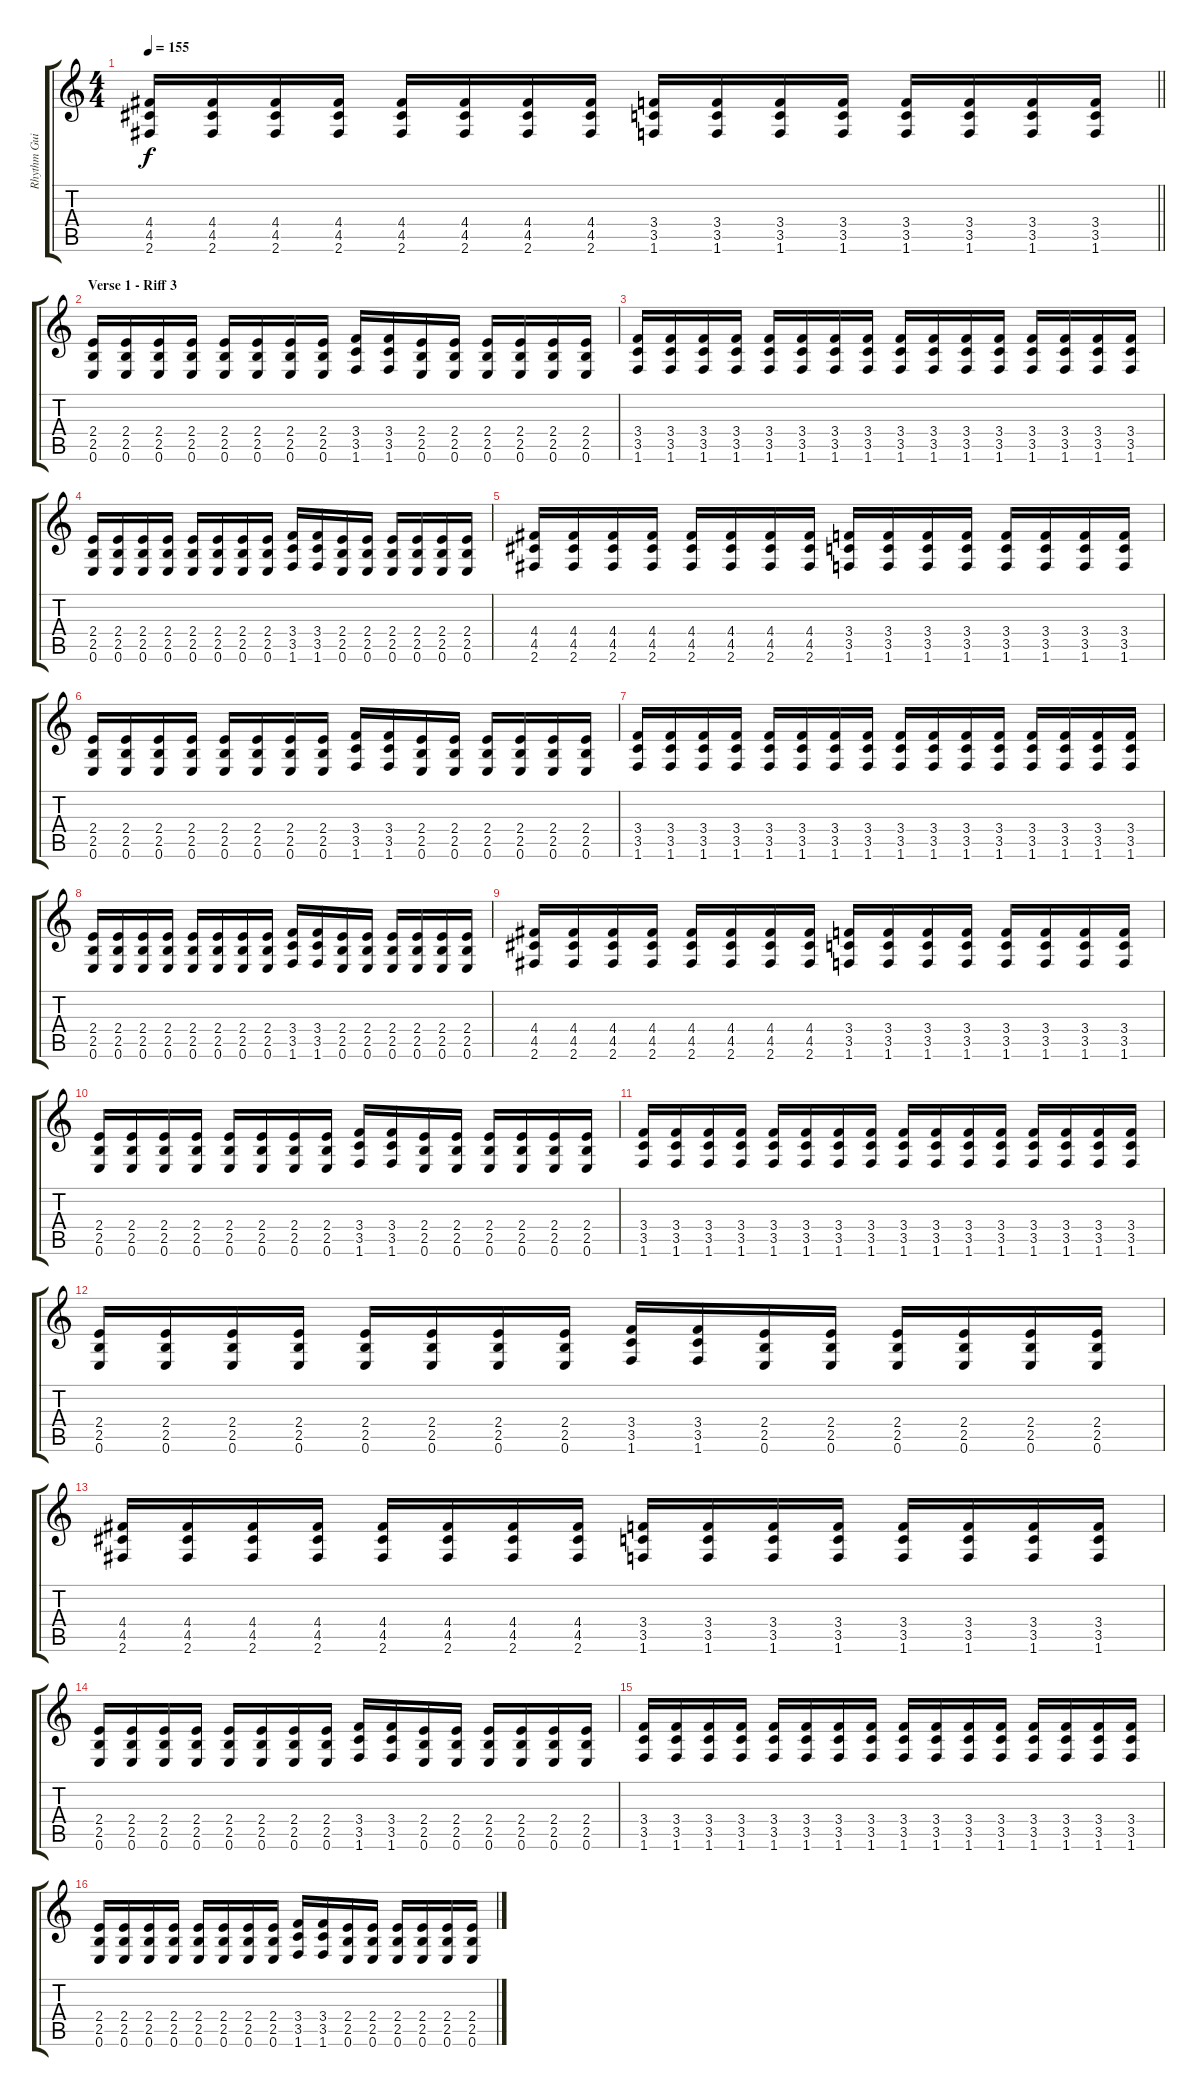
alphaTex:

\track ("Rhythm Guitar" "Rhythm Gui") {instrument overdrivenguitar}
\staff {score tabs}
\tuning (E4 B3 G3 D3 A2 E2) {hide}
\ts (4 4)
\tempo 155
\clef g2
\barLineRight lightlight
\ks c
(4.4 4.5 2.6).16{dy f} (4.4 4.5 2.6).16 (4.4 4.5 2.6).16 (4.4 4.5 2.6).16 (4.4 4.5 2.6).16 (4.4 4.5 2.6).16 (4.4 4.5 2.6).16 (4.4 4.5 2.6).16 (3.4 3.5 1.6).16 (3.4 3.5 1.6).16 (3.4 3.5 1.6).16 (3.4 3.5 1.6).16 (3.4 3.5 1.6).16 (3.4 3.5 1.6).16 (3.4 3.5 1.6).16 (3.4 3.5 1.6).16 |
\section ("" "Verse 1 - Riff 3")
(2.4 2.5 0.6).16 (2.4 2.5 0.6).16 (2.4 2.5 0.6).16 (2.4 2.5 0.6).16 (2.4 2.5 0.6).16 (2.4 2.5 0.6).16 (2.4 2.5 0.6).16 (2.4 2.5 0.6).16 (3.4 3.5 1.6).16 (3.4 3.5 1.6).16 (2.4 2.5 0.6).16 (2.4 2.5 0.6).16 (2.4 2.5 0.6).16 (2.4 2.5 0.6).16 (2.4 2.5 0.6).16 (2.4 2.5 0.6).16 |
(3.4 3.5 1.6).16 (3.4 3.5 1.6).16 (3.4 3.5 1.6).16 (3.4 3.5 1.6).16 (3.4 3.5 1.6).16 (3.4 3.5 1.6).16 (3.4 3.5 1.6).16 (3.4 3.5 1.6).16 (3.4 3.5 1.6).16 (3.4 3.5 1.6).16 (3.4 3.5 1.6).16 (3.4 3.5 1.6).16 (3.4 3.5 1.6).16 (3.4 3.5 1.6).16 (3.4 3.5 1.6).16 (3.4 3.5 1.6).16 |
(2.4 2.5 0.6).16 (2.4 2.5 0.6).16 (2.4 2.5 0.6).16 (2.4 2.5 0.6).16 (2.4 2.5 0.6).16 (2.4 2.5 0.6).16 (2.4 2.5 0.6).16 (2.4 2.5 0.6).16 (3.4 3.5 1.6).16 (3.4 3.5 1.6).16 (2.4 2.5 0.6).16 (2.4 2.5 0.6).16 (2.4 2.5 0.6).16 (2.4 2.5 0.6).16 (2.4 2.5 0.6).16 (2.4 2.5 0.6).16 |
(4.4 4.5 2.6).16 (4.4 4.5 2.6).16 (4.4 4.5 2.6).16 (4.4 4.5 2.6).16 (4.4 4.5 2.6).16 (4.4 4.5 2.6).16 (4.4 4.5 2.6).16 (4.4 4.5 2.6).16 (3.4 3.5 1.6).16 (3.4 3.5 1.6).16 (3.4 3.5 1.6).16 (3.4 3.5 1.6).16 (3.4 3.5 1.6).16 (3.4 3.5 1.6).16 (3.4 3.5 1.6).16 (3.4 3.5 1.6).16 |
(2.4 2.5 0.6).16 (2.4 2.5 0.6).16 (2.4 2.5 0.6).16 (2.4 2.5 0.6).16 (2.4 2.5 0.6).16 (2.4 2.5 0.6).16 (2.4 2.5 0.6).16 (2.4 2.5 0.6).16 (3.4 3.5 1.6).16 (3.4 3.5 1.6).16 (2.4 2.5 0.6).16 (2.4 2.5 0.6).16 (2.4 2.5 0.6).16 (2.4 2.5 0.6).16 (2.4 2.5 0.6).16 (2.4 2.5 0.6).16 |
(3.4 3.5 1.6).16 (3.4 3.5 1.6).16 (3.4 3.5 1.6).16 (3.4 3.5 1.6).16 (3.4 3.5 1.6).16 (3.4 3.5 1.6).16 (3.4 3.5 1.6).16 (3.4 3.5 1.6).16 (3.4 3.5 1.6).16 (3.4 3.5 1.6).16 (3.4 3.5 1.6).16 (3.4 3.5 1.6).16 (3.4 3.5 1.6).16 (3.4 3.5 1.6).16 (3.4 3.5 1.6).16 (3.4 3.5 1.6).16 |
(2.4 2.5 0.6).16 (2.4 2.5 0.6).16 (2.4 2.5 0.6).16 (2.4 2.5 0.6).16 (2.4 2.5 0.6).16 (2.4 2.5 0.6).16 (2.4 2.5 0.6).16 (2.4 2.5 0.6).16 (3.4 3.5 1.6).16 (3.4 3.5 1.6).16 (2.4 2.5 0.6).16 (2.4 2.5 0.6).16 (2.4 2.5 0.6).16 (2.4 2.5 0.6).16 (2.4 2.5 0.6).16 (2.4 2.5 0.6).16 |
(4.4 4.5 2.6).16 (4.4 4.5 2.6).16 (4.4 4.5 2.6).16 (4.4 4.5 2.6).16 (4.4 4.5 2.6).16 (4.4 4.5 2.6).16 (4.4 4.5 2.6).16 (4.4 4.5 2.6).16 (3.4 3.5 1.6).16 (3.4 3.5 1.6).16 (3.4 3.5 1.6).16 (3.4 3.5 1.6).16 (3.4 3.5 1.6).16 (3.4 3.5 1.6).16 (3.4 3.5 1.6).16 (3.4 3.5 1.6).16 |
(2.4 2.5 0.6).16 (2.4 2.5 0.6).16 (2.4 2.5 0.6).16 (2.4 2.5 0.6).16 (2.4 2.5 0.6).16 (2.4 2.5 0.6).16 (2.4 2.5 0.6).16 (2.4 2.5 0.6).16 (3.4 3.5 1.6).16 (3.4 3.5 1.6).16 (2.4 2.5 0.6).16 (2.4 2.5 0.6).16 (2.4 2.5 0.6).16 (2.4 2.5 0.6).16 (2.4 2.5 0.6).16 (2.4 2.5 0.6).16 |
(3.4 3.5 1.6).16 (3.4 3.5 1.6).16 (3.4 3.5 1.6).16 (3.4 3.5 1.6).16 (3.4 3.5 1.6).16 (3.4 3.5 1.6).16 (3.4 3.5 1.6).16 (3.4 3.5 1.6).16 (3.4 3.5 1.6).16 (3.4 3.5 1.6).16 (3.4 3.5 1.6).16 (3.4 3.5 1.6).16 (3.4 3.5 1.6).16 (3.4 3.5 1.6).16 (3.4 3.5 1.6).16 (3.4 3.5 1.6).16 |
(2.4 2.5 0.6).16 (2.4 2.5 0.6).16 (2.4 2.5 0.6).16 (2.4 2.5 0.6).16 (2.4 2.5 0.6).16 (2.4 2.5 0.6).16 (2.4 2.5 0.6).16 (2.4 2.5 0.6).16 (3.4 3.5 1.6).16 (3.4 3.5 1.6).16 (2.4 2.5 0.6).16 (2.4 2.5 0.6).16 (2.4 2.5 0.6).16 (2.4 2.5 0.6).16 (2.4 2.5 0.6).16 (2.4 2.5 0.6).16 |
(4.4 4.5 2.6).16 (4.4 4.5 2.6).16 (4.4 4.5 2.6).16 (4.4 4.5 2.6).16 (4.4 4.5 2.6).16 (4.4 4.5 2.6).16 (4.4 4.5 2.6).16 (4.4 4.5 2.6).16 (3.4 3.5 1.6).16 (3.4 3.5 1.6).16 (3.4 3.5 1.6).16 (3.4 3.5 1.6).16 (3.4 3.5 1.6).16 (3.4 3.5 1.6).16 (3.4 3.5 1.6).16 (3.4 3.5 1.6).16 |
(2.4 2.5 0.6).16 (2.4 2.5 0.6).16 (2.4 2.5 0.6).16 (2.4 2.5 0.6).16 (2.4 2.5 0.6).16 (2.4 2.5 0.6).16 (2.4 2.5 0.6).16 (2.4 2.5 0.6).16 (3.4 3.5 1.6).16 (3.4 3.5 1.6).16 (2.4 2.5 0.6).16 (2.4 2.5 0.6).16 (2.4 2.5 0.6).16 (2.4 2.5 0.6).16 (2.4 2.5 0.6).16 (2.4 2.5 0.6).16 |
(3.4 3.5 1.6).16 (3.4 3.5 1.6).16 (3.4 3.5 1.6).16 (3.4 3.5 1.6).16 (3.4 3.5 1.6).16 (3.4 3.5 1.6).16 (3.4 3.5 1.6).16 (3.4 3.5 1.6).16 (3.4 3.5 1.6).16 (3.4 3.5 1.6).16 (3.4 3.5 1.6).16 (3.4 3.5 1.6).16 (3.4 3.5 1.6).16 (3.4 3.5 1.6).16 (3.4 3.5 1.6).16 (3.4 3.5 1.6).16 |
(2.4 2.5 0.6).16 (2.4 2.5 0.6).16 (2.4 2.5 0.6).16 (2.4 2.5 0.6).16 (2.4 2.5 0.6).16 (2.4 2.5 0.6).16 (2.4 2.5 0.6).16 (2.4 2.5 0.6).16 (3.4 3.5 1.6).16 (3.4 3.5 1.6).16 (2.4 2.5 0.6).16 (2.4 2.5 0.6).16 (2.4 2.5 0.6).16 (2.4 2.5 0.6).16 (2.4 2.5 0.6).16 (2.4 2.5 0.6).16
